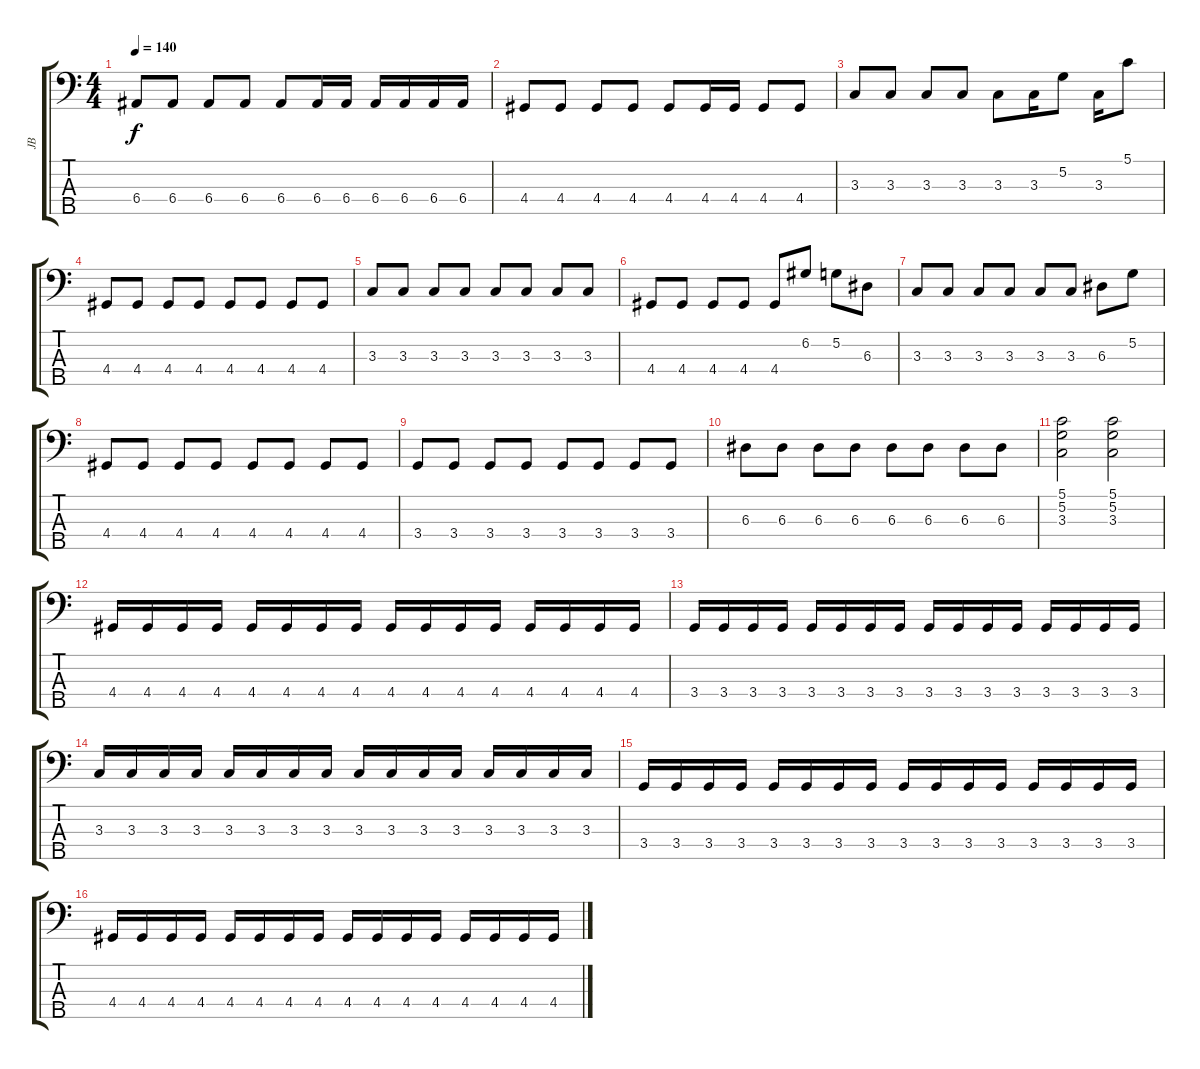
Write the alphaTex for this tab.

\track ("JB" "JB") {instrument electricbasspick}
\staff {score tabs}
\tuning (G2 D2 A1 E1 B0) {hide}
\ts (4 4)
\tempo 140
\clef f4
\ks c
6.4.8{dy f} 6.4.8 6.4.8 6.4.8 6.4.8 6.4.16 6.4.16 6.4.16 6.4.16 6.4.16 6.4.16 |
4.4.8 4.4.8 4.4.8 4.4.8 4.4.8 4.4.16 4.4.16 4.4.8 4.4.8 |
3.3.8 3.3.8 3.3.8 3.3.8 3.3.8 3.3.16 5.2.8 3.3.16 5.1.8 |
4.4.8 4.4.8 4.4.8 4.4.8 4.4.8 4.4.8 4.4.8 4.4.8 |
3.3.8 3.3.8 3.3.8 3.3.8 3.3.8 3.3.8 3.3.8 3.3.8 |
4.4.8 4.4.8 4.4.8 4.4.8 4.4.8 6.2.8 5.2.8 6.3.8 |
3.3.8 3.3.8 3.3.8 3.3.8 3.3.8 3.3.8 6.3.8 5.2.8 |
4.4.8 4.4.8 4.4.8 4.4.8 4.4.8 4.4.8 4.4.8 4.4.8 |
3.4.8 3.4.8 3.4.8 3.4.8 3.4.8 3.4.8 3.4.8 3.4.8 |
6.3.8 6.3.8 6.3.8 6.3.8 6.3.8 6.3.8 6.3.8 6.3.8 |
(5.1 5.2 3.3).2 (5.1 5.2 3.3).2 |
4.4.16 4.4.16 4.4.16 4.4.16 4.4.16 4.4.16 4.4.16 4.4.16 4.4.16 4.4.16 4.4.16 4.4.16 4.4.16 4.4.16 4.4.16 4.4.16 |
3.4.16 3.4.16 3.4.16 3.4.16 3.4.16 3.4.16 3.4.16 3.4.16 3.4.16 3.4.16 3.4.16 3.4.16 3.4.16 3.4.16 3.4.16 3.4.16 |
3.3.16 3.3.16 3.3.16 3.3.16 3.3.16 3.3.16 3.3.16 3.3.16 3.3.16 3.3.16 3.3.16 3.3.16 3.3.16 3.3.16 3.3.16 3.3.16 |
3.4.16 3.4.16 3.4.16 3.4.16 3.4.16 3.4.16 3.4.16 3.4.16 3.4.16 3.4.16 3.4.16 3.4.16 3.4.16 3.4.16 3.4.16 3.4.16 |
4.4.16 4.4.16 4.4.16 4.4.16 4.4.16 4.4.16 4.4.16 4.4.16 4.4.16 4.4.16 4.4.16 4.4.16 4.4.16 4.4.16 4.4.16 4.4.16
